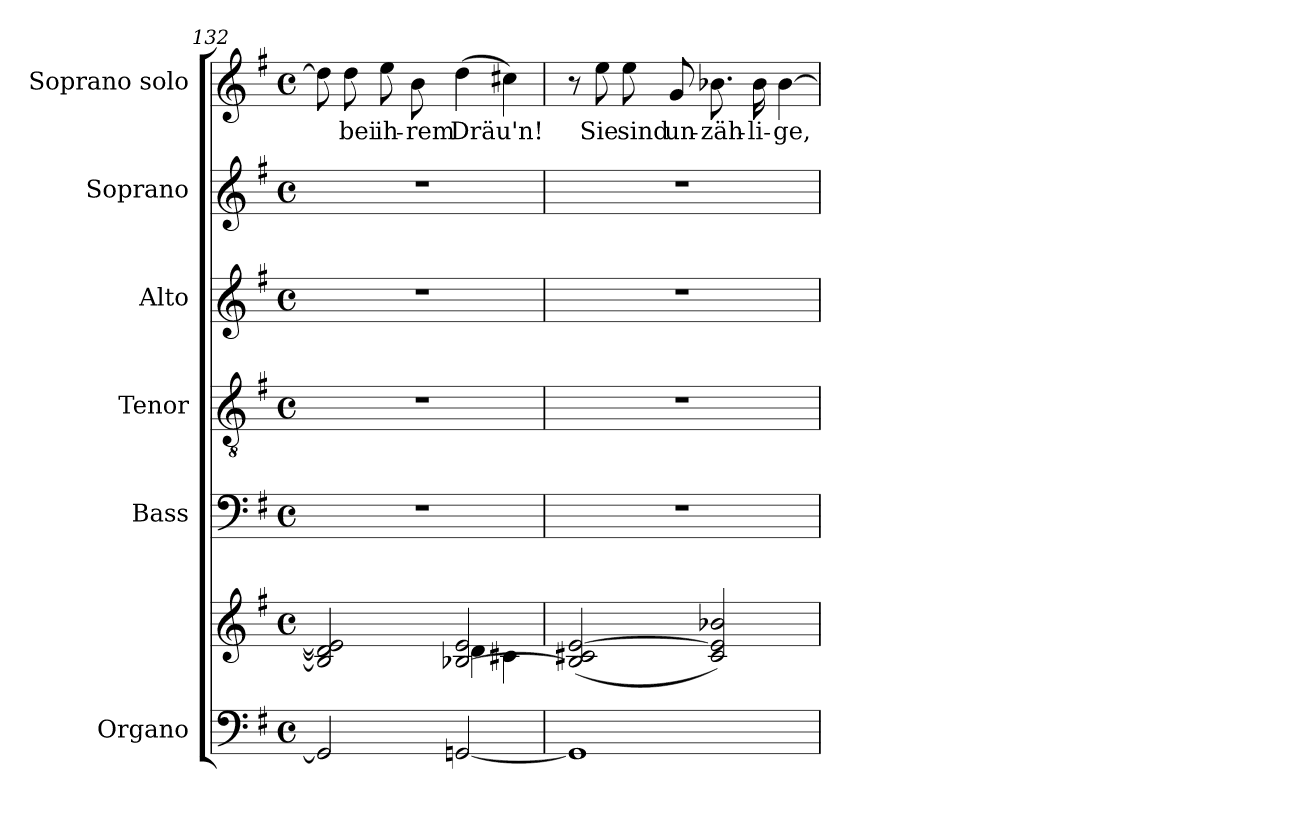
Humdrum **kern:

**kern	**kern	**kern	**kern	**kern	**kern	**kern	**text
*part6	*part6	*part5	*part4	*part3	*part2	*part1	*part1
*staff7	*staff6	*staff5	*staff4	*staff3	*staff2	*staff1	*staff1
*I"Organo	*	*I"Bass	*I"Tenor	*I"Alto	*I"Soprano	*I"Soprano solo	*
*I'Org.	*	*I'B.	*I'T.	*I'A.	*I'S.	*I'S.s	*
*clefF4	*clefG2	*clefF4	*clefGv2	*clefG2	*clefG2	*clefG2	*
*k[f#]	*k[f#]	*k[f#]	*k[f#]	*k[f#]	*k[f#]	*k[f#]	*
*M4/4	*M4/4	*M4/4	*M4/4	*M4/4	*M4/4	*M4/4	*
*met(c)	*met(c)	*met(c)	*met(c)	*met(c)	*met(c)	*met(c)	*
=132	=132	=132	=132	=132	=132	=132	=132
*	*^	*	*	*	*	*	*
2GG#/]	2B/] 2d/] 2e/]	2ryy	1r	1r	1r	1r	8dd\]	.
!	!	!	!	!	!	!	!	!LO:LY:b
.	.	.	.	.	.	.	8dd\	bei
!	!	!	!	!	!	!	!	!LO:LY:b
.	.	.	.	.	.	.	8ee\	-ih-
!	!	!	!	!	!	!	!	!LO:LY:b
.	.	.	.	.	.	.	8b\	-rem
!	!	!	!	!	!	!	!	!LO:LY:b
[2GGn/	[2B-X/ 2e/	4d\	.	.	.	.	(>4dd\	Dräu'n!
.	.	4c#X\	.	.	.	.	4cc#X\)	.
*	*v	*v	*	*	*	*	*	*
=133	=133	=133	=133	=133	=133	=133	=133
1GG]	(>2B-/] 2c#X/ [2e/	1r	1r	1r	1r	8r	.
!	!	!	!	!	!	!	!LO:LY:b
.	.	.	.	.	.	8ee\	Sie
!	!	!	!	!	!	!	!LO:LY:b
.	.	.	.	.	.	8ee\	sind
!	!	!	!	!	!	!	!LO:LY:b
.	.	.	.	.	.	8g/	un-
!	!	!	!	!	!	!	!LO:LY:b
.	2c#/ 2e/] 2b-X/)	.	.	.	.	8.b-X\	-zäh-
!	!	!	!	!	!	!	!LO:LY:b
.	.	.	.	.	.	16b-\	-li-
!	!	!	!	!	!	!	!LO:LY:b
.	.	.	.	.	.	[4b-\	-ge,
=	=	=	=	=	=	=	=
*-	*-	*-	*-	*-	*-	*-	*-
